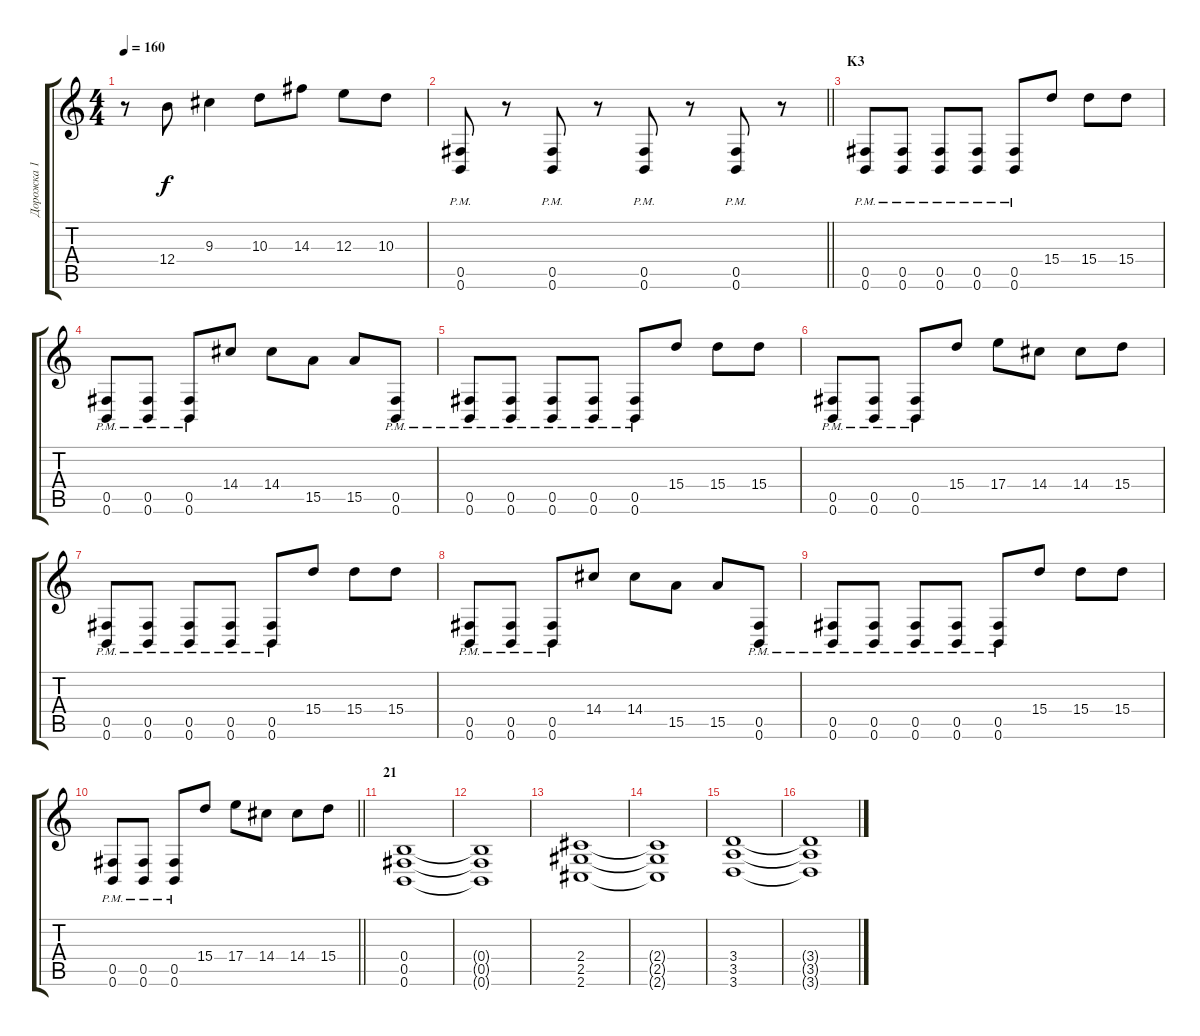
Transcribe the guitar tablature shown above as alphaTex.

\track ("Дорожка 1" "Дорожка 1") {instrument distortionguitar}
\staff {score tabs}
\tuning (Db4 Ab3 E3 B2 Gb2 B1) {hide}
\ts (4 4)
\tempo 160
\clef g2
\ks c
r.8{dy f} 12.4.8 9.3.4 10.3.8 14.3.8 12.3.8 10.3.8 |
\barLineRight lightlight
(0.5{pm} 0.6{pm}).8 r.8 (0.5{pm} 0.6{pm}).8 r.8 (0.5{pm} 0.6{pm}).8 r.8 (0.5{pm} 0.6{pm}).8 r.8 |
\section ("" "K3")
(0.5{pm} 0.6{pm}).8 (0.5{pm} 0.6).8 (0.5{pm} 0.6).8 (0.5{pm} 0.6{pm}).8 (0.5{pm} 0.6{pm}).8 15.4.8 15.4.8 15.4.8 |
(0.5{pm} 0.6{pm}).8 (0.5{pm} 0.6{pm}).8 (0.5{pm} 0.6{pm}).8 14.4.8 14.4.8 15.5.8 15.5.8 (0.5{pm} 0.6{pm}).8 |
(0.5{pm} 0.6{pm}).8 (0.5{pm} 0.6).8 (0.5{pm} 0.6).8 (0.5{pm} 0.6{pm}).8 (0.5{pm} 0.6{pm}).8 15.4.8 15.4.8 15.4.8 |
(0.5{pm} 0.6{pm}).8 (0.5{pm} 0.6{pm}).8 (0.5{pm} 0.6{pm}).8 15.4.8 17.4.8 14.4.8 14.4.8 15.4.8 |
(0.5{pm} 0.6{pm}).8 (0.5{pm} 0.6).8 (0.5{pm} 0.6).8 (0.5{pm} 0.6{pm}).8 (0.5{pm} 0.6{pm}).8 15.4.8 15.4.8 15.4.8 |
(0.5{pm} 0.6{pm}).8 (0.5{pm} 0.6{pm}).8 (0.5{pm} 0.6{pm}).8 14.4.8 14.4.8 15.5.8 15.5.8 (0.5{pm} 0.6{pm}).8 |
(0.5{pm} 0.6{pm}).8 (0.5{pm} 0.6).8 (0.5{pm} 0.6).8 (0.5{pm} 0.6{pm}).8 (0.5{pm} 0.6{pm}).8 15.4.8 15.4.8 15.4.8 |
\barLineRight lightlight
(0.5{pm} 0.6{pm}).8 (0.5{pm} 0.6{pm}).8 (0.5{pm} 0.6{pm}).8 15.4.8 17.4.8 14.4.8 14.4.8 15.4.8 |
\section ("" "21")
(0.4 0.5 0.6).1 |
(0.4{t} 0.5{t} 0.6{t}).1 |
(2.4 2.5 2.6).1 |
(2.4{t} 2.5{t} 2.6{t}).1 |
(3.4 3.5 3.6).1 |
(3.4{t} 3.5{t} 3.6{t}).1
